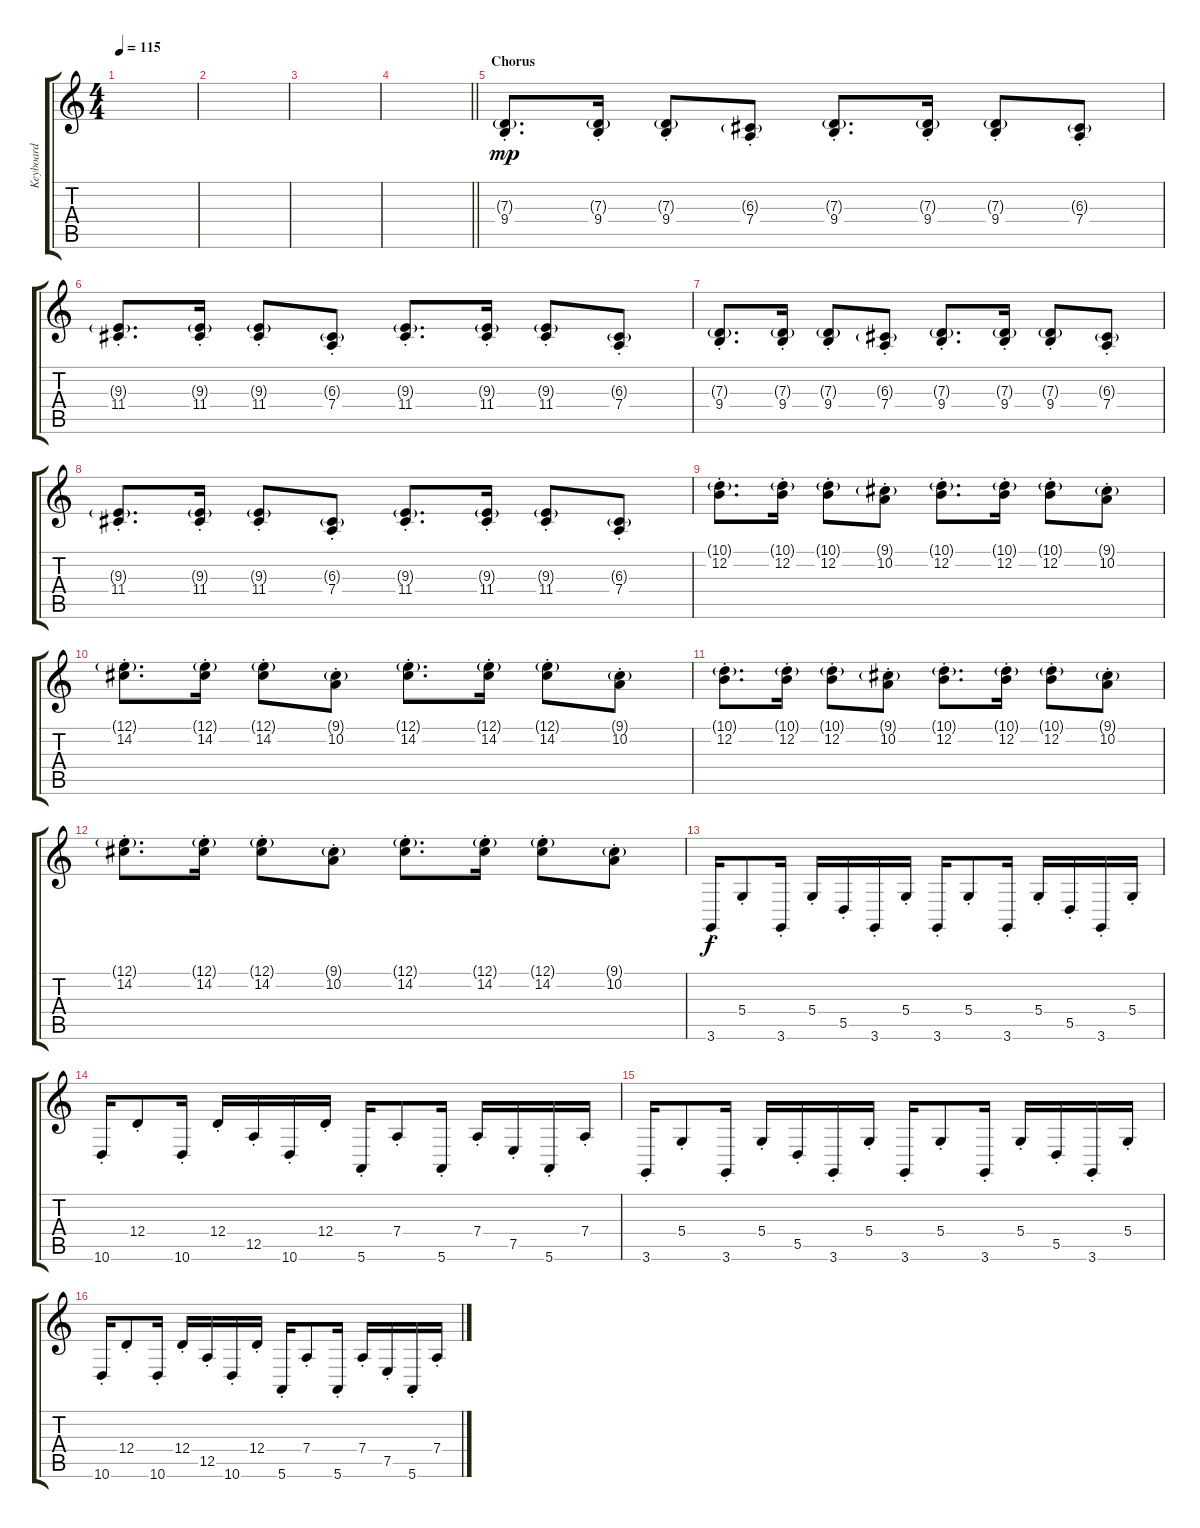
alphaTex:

\track ("Keyboard" "Keyboard") {instrument lead8bassandlead}
\staff {score tabs}
\tuning (E4 B3 G3 D3 A2 E2) {hide}
\ts (4 4)
\tempo 115
\clef g2
\ks c
|
|
|
\barLineRight lightlight
|
\section ("" "Chorus")
(7.3{g st} 9.4{st}).8{d dy mp} (7.3{g st} 9.4{st}).16 (7.3{g st} 9.4{st}).8 (6.3{g st} 7.4{st}).8 (7.3{g st} 9.4{st}).8{d} (7.3{g st} 9.4{st}).16 (7.3{g st} 9.4{st}).8 (6.3{g st} 7.4{st}).8 |
(9.3{g st} 11.4{st}).8{d} (9.3{g st} 11.4{st}).16 (9.3{g st} 11.4{st}).8 (6.3{g st} 7.4{st}).8 (9.3{g st} 11.4{st}).8{d} (9.3{g st} 11.4{st}).16 (9.3{g st} 11.4{st}).8 (6.3{g st} 7.4{st}).8 |
(7.3{g st} 9.4{st}).8{d} (7.3{g st} 9.4{st}).16 (7.3{g st} 9.4{st}).8 (6.3{g st} 7.4{st}).8 (7.3{g st} 9.4{st}).8{d} (7.3{g st} 9.4{st}).16 (7.3{g st} 9.4{st}).8 (6.3{g st} 7.4{st}).8 |
(9.3{g st} 11.4{st}).8{d} (9.3{g st} 11.4{st}).16 (9.3{g st} 11.4{st}).8 (6.3{g st} 7.4{st}).8 (9.3{g st} 11.4{st}).8{d} (9.3{g st} 11.4{st}).16 (9.3{g st} 11.4{st}).8 (6.3{g st} 7.4{st}).8 |
(10.1{g st} 12.2{st}).8{d} (10.1{g st} 12.2{st}).16 (10.1{g st} 12.2{st}).8 (9.1{g st} 10.2{st}).8 (10.1{g st} 12.2{st}).8{d} (10.1{g st} 12.2{st}).16 (10.1{g st} 12.2{st}).8 (9.1{g st} 10.2{st}).8 |
(12.1{g st} 14.2{st}).8{d} (12.1{g st} 14.2{st}).16 (12.1{g st} 14.2{st}).8 (9.1{g st} 10.2{st}).8 (12.1{g st} 14.2{st}).8{d} (12.1{g st} 14.2{st}).16 (12.1{g st} 14.2{st}).8 (9.1{g st} 10.2{st}).8 |
(10.1{g st} 12.2{st}).8{d} (10.1{g st} 12.2{st}).16 (10.1{g st} 12.2{st}).8 (9.1{g st} 10.2{st}).8 (10.1{g st} 12.2{st}).8{d} (10.1{g st} 12.2{st}).16 (10.1{g st} 12.2{st}).8 (9.1{g st} 10.2{st}).8 |
(12.1{g st} 14.2{st}).8{d} (12.1{g st} 14.2{st}).16 (12.1{g st} 14.2{st}).8 (9.1{g st} 10.2{st}).8 (12.1{g st} 14.2{st}).8{d} (12.1{g st} 14.2{st}).16 (12.1{g st} 14.2{st}).8 (9.1{g st} 10.2{st}).8 |
3.6{st}.16{dy f} 5.4{st}.8 3.6{st}.16 5.4{st}.16 5.5{st}.16 3.6{st}.16 5.4{st}.16 3.6{st}.16 5.4{st}.8 3.6{st}.16 5.4{st}.16 5.5{st}.16 3.6{st}.16 5.4{st}.16 |
10.6{st}.16 12.4{st}.8 10.6{st}.16 12.4{st}.16 12.5{st}.16 10.6{st}.16 12.4{st}.16 5.6{st}.16 7.4{st}.8 5.6{st}.16 7.4{st}.16 7.5{st}.16 5.6{st}.16 7.4{st}.16 |
3.6{st}.16 5.4{st}.8 3.6{st}.16 5.4{st}.16 5.5{st}.16 3.6{st}.16 5.4{st}.16 3.6{st}.16 5.4{st}.8 3.6{st}.16 5.4{st}.16 5.5{st}.16 3.6{st}.16 5.4{st}.16 |
10.6{st}.16 12.4{st}.8 10.6{st}.16 12.4{st}.16 12.5{st}.16 10.6{st}.16 12.4{st}.16 5.6{st}.16 7.4{st}.8 5.6{st}.16 7.4{st}.16 7.5{st}.16 5.6{st}.16 7.4{st}.16
